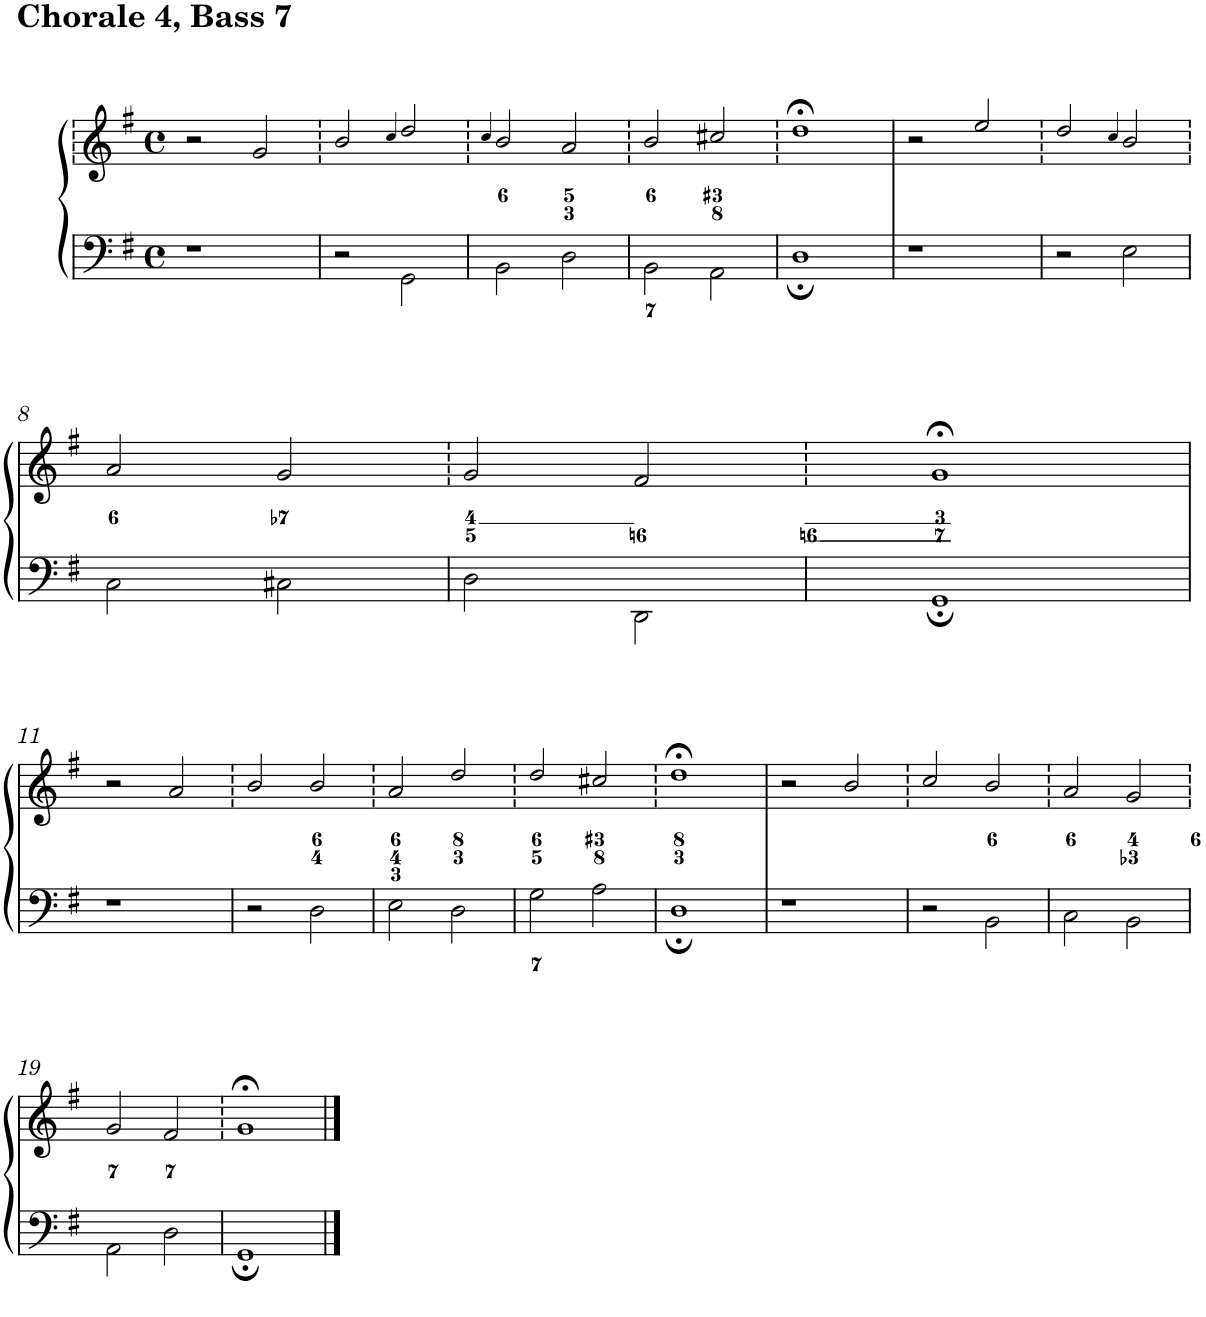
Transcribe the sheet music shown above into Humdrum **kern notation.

**kern	**kern
*part1	*part1
*staff2	*staff1
*I"Piano	*
*I'Pno.	*
*clefF4	*clefG2
*k[f#]	*k[f#]
*G:	*G:
*M4/4	*M4/4
*met(c)	*met(c)
=1	=1
1r	2r
.	2g/
=2	=2
2r	2b/
.	4qcc/
2GG\	2dd/
=3	=3
.	4qcc/
2BB\	2b/
2D\	2a/
=4	=4
2BB\	2b/
2AA\	2cc#X/
=5	=5
1D;	1dd;<
=6	=6
1r	2r
.	2ee/
=7	=7
2r	2dd/
.	4qcc/
2E\	2b/
!!LO:LB:g=z
=8	=8
2C\	2a/
2C#X\	2g/
=9	=9
2D\	2g/
2DD\	2f#/
=10	=10
1GG;	1g;<
!!LO:LB:g=z
=11	=11
1r	2r
.	2a/
=12	=12
2r	2b/
2D\	2b/
=13	=13
2E\	2a/
2D\	2dd/
=14	=14
2G\	2dd/
2A\	2cc#X/
=15	=15
1D;	1dd;<
=16	=16
1r	2r
.	2b/
=17	=17
2r	2cc/
2BB\	2b/
=18	=18
2C\	2a/
2BB\	2g/
!!LO:LB:g=z
=19	=19
2AA\	2g/
2D\	2f#/
=20	=20
1GG;	1g;<
==	==
*-	*-
